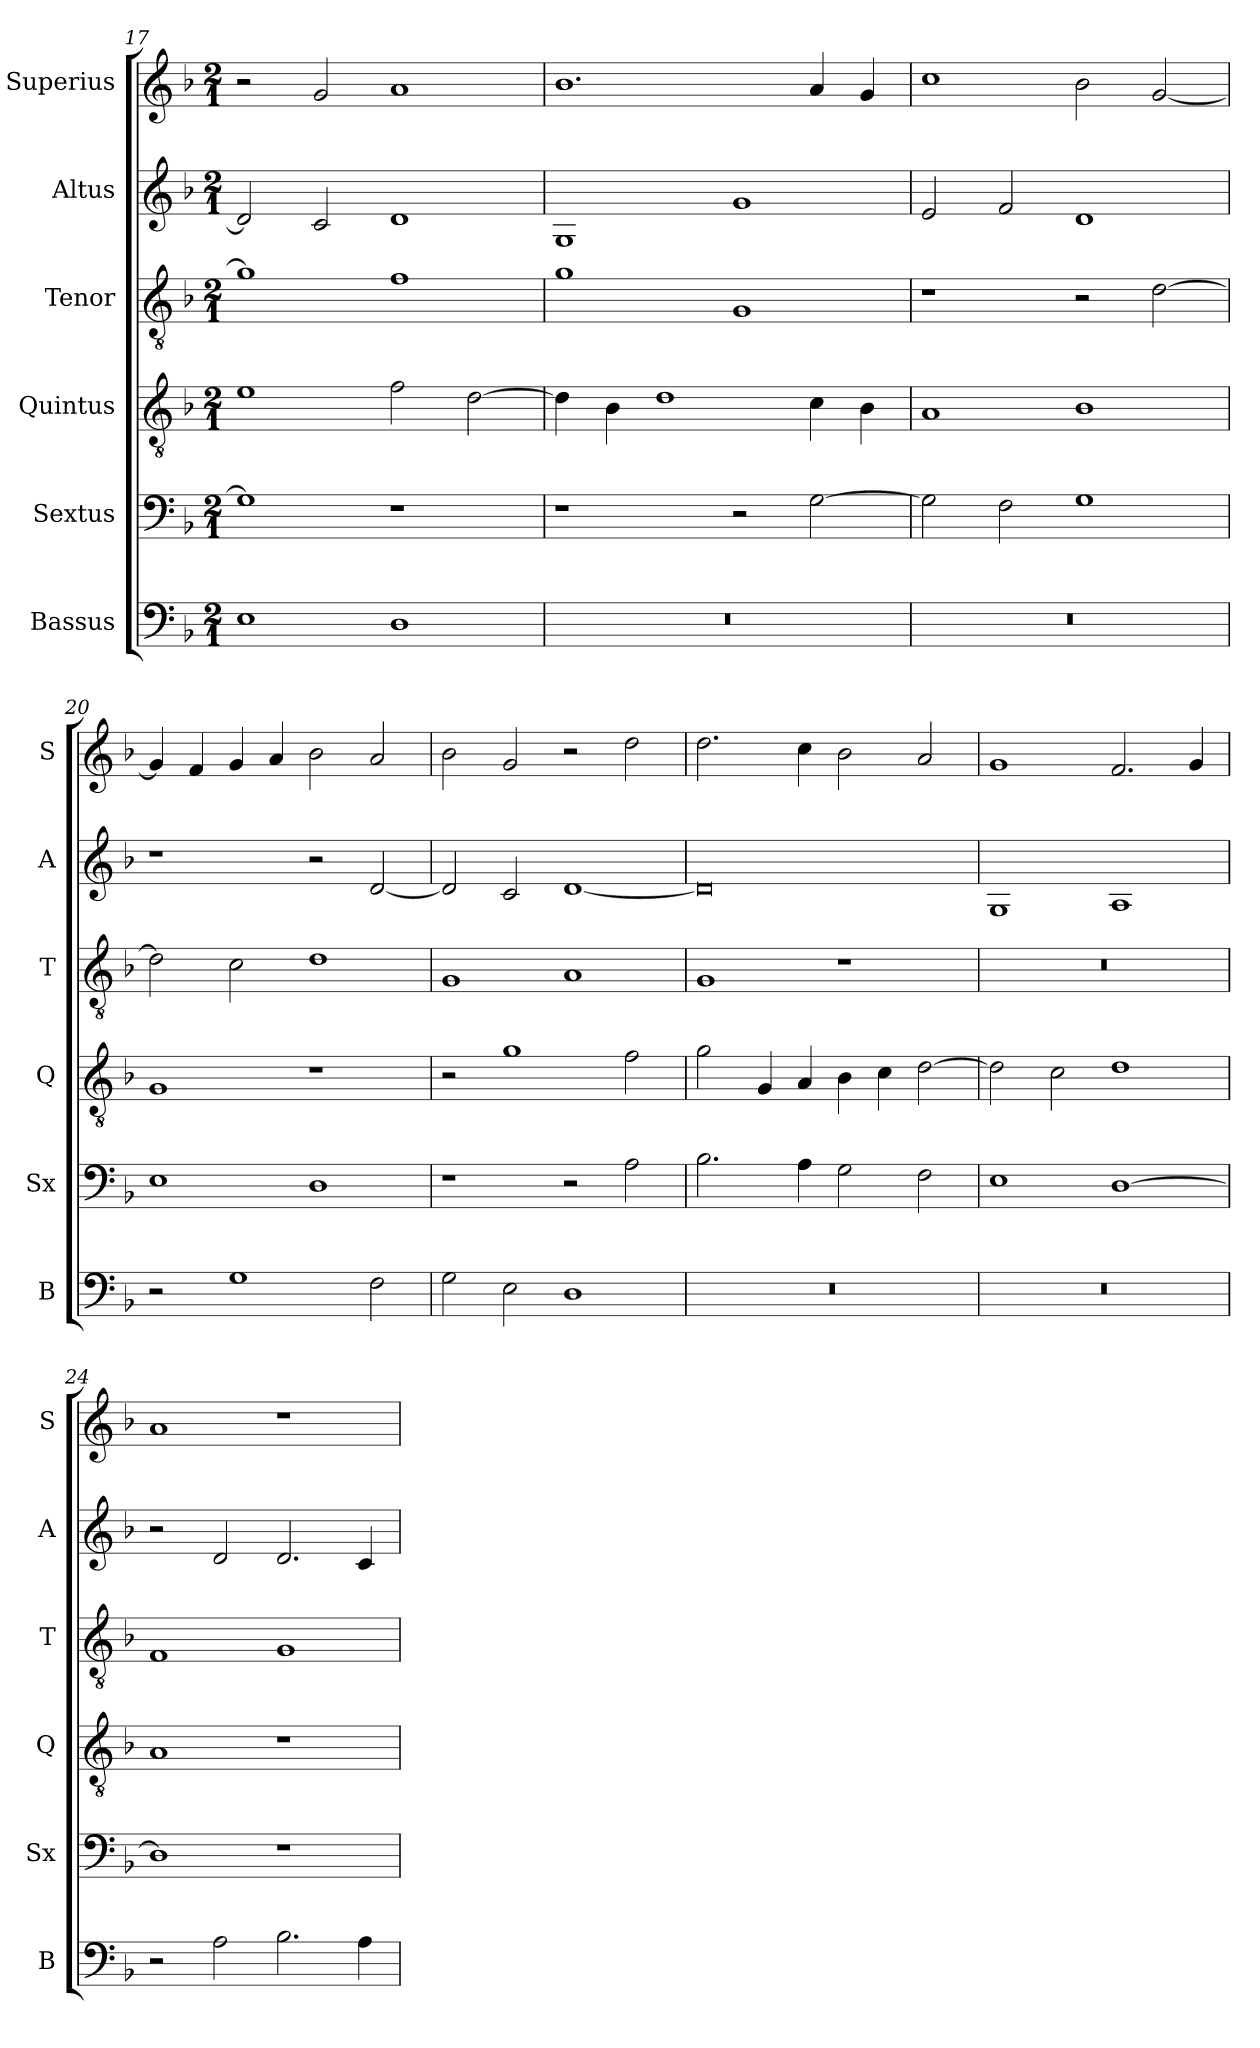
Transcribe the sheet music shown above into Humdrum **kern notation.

**kern	**kern	**kern	**kern	**kern	**kern
*part6	*part5	*part4	*part3	*part2	*part1
*staff6	*staff5	*staff4	*staff3	*staff2	*staff1
*I"Bassus	*I"Sextus	*I"Quintus	*I"Tenor	*I"Altus	*I"Superius
*I'B	*I'Sx	*I'Q	*I'T	*I'A	*I'S
*clefF4	*clefF4	*clefGv2	*clefGv2	*clefG2	*clefG2
*k[b-]	*k[b-]	*k[b-]	*k[b-]	*k[b-]	*k[b-]
*M2/1	*M2/1	*M2/1	*M2/1	*M2/1	*M2/1
=17	=17	=17	=17	=17	=17
1E	1G]	1e	1g]	2d/]	2r
.	.	.	.	2c/	2g/
1D	1r	2f\	1f	1d	1a
.	.	[2d\	.	.	.
=18	=18	=18	=18	=18	=18
0r	1r	4d\]	1g	1G	1.b-
.	.	4B-\	.	.	.
.	.	1d	.	.	.
.	2r	.	1G	1g	.
.	[2G\	4c\	.	.	4a/
.	.	4B-\	.	.	4g/
=19	=19	=19	=19	=19	=19
0r	2G\]	1A	1r	2e/	1cc
.	2F\	.	.	2f/	.
.	1G	1B-	2r	1d	2b-\
.	.	.	[2d\	.	[2g/
=20	=20	=20	=20	=20	=20
2r	1E	1G	2d\]	1r	4g/]
.	.	.	.	.	4f/
1G	.	.	2c\	.	4g/
.	.	.	.	.	4a/
.	1D	1r	1d	2r	2b-\
2F\	.	.	.	[2d/	2a/
=21	=21	=21	=21	=21	=21
2G\	1r	2r	1G	2d/]	2b-\
2E\	.	1g	.	2c/	2g/
1D	2r	.	1A	[1d	2r
.	2A\	2f\	.	.	2dd\
=22	=22	=22	=22	=22	=22
0r	2.B-\	2g\	1G	0d]	2.dd\
.	.	4G/	.	.	.
.	4A\	4A/	.	.	4cc\
.	2G\	4B-\	1r	.	2b-\
.	.	4c\	.	.	.
.	2F\	[2d\	.	.	2a/
=23	=23	=23	=23	=23	=23
0r	1E	2d\]	0r	1G	1g
.	.	2c\	.	.	.
.	[1D	1d	.	1A	2.f/
.	.	.	.	.	4g/
=24	=24	=24	=24	=24	=24
2r	1D]	1A	1F	2r	1a
2A\	.	.	.	2d/	.
2.B-\	1r	1r	1G	2.d/	1r
4A\	.	.	.	4c/	.
=	=	=	=	=	=
*-	*-	*-	*-	*-	*-
